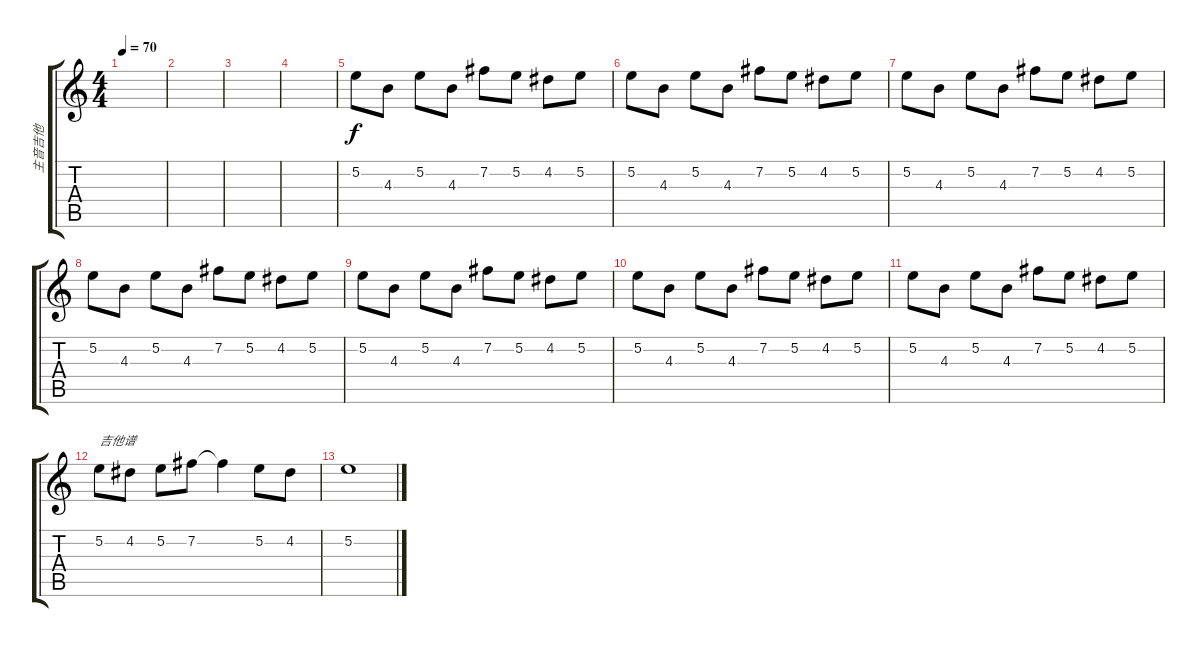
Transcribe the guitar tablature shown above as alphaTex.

\track ("主音吉他" "主音吉他") {instrument overdrivenguitar}
\staff {score tabs}
\tuning (E4 B3 G3 D3 A2 E2) {hide}
\ts (4 4)
\tempo 70
\clef g2
\ks c
|
|
|
|
5.2.8 4.3.8 5.2.8 4.3.8 7.2.8 5.2.8 4.2.8 5.2.8 |
5.2.8 4.3.8 5.2.8 4.3.8 7.2.8 5.2.8 4.2.8 5.2.8 |
5.2.8 4.3.8 5.2.8 4.3.8 7.2.8 5.2.8 4.2.8 5.2.8 |
5.2.8 4.3.8 5.2.8 4.3.8 7.2.8 5.2.8 4.2.8 5.2.8 |
5.2.8 4.3.8 5.2.8 4.3.8 7.2.8 5.2.8 4.2.8 5.2.8 |
5.2.8 4.3.8 5.2.8 4.3.8 7.2.8 5.2.8 4.2.8 5.2.8 |
5.2.8 4.3.8 5.2.8 4.3.8 7.2.8 5.2.8 4.2.8 5.2.8 |
5.2.8{txt "吉他谱"} 4.2.8 5.2.8 7.2.8 7.2{t}.4 5.2.8 4.2.8 |
5.2.1
